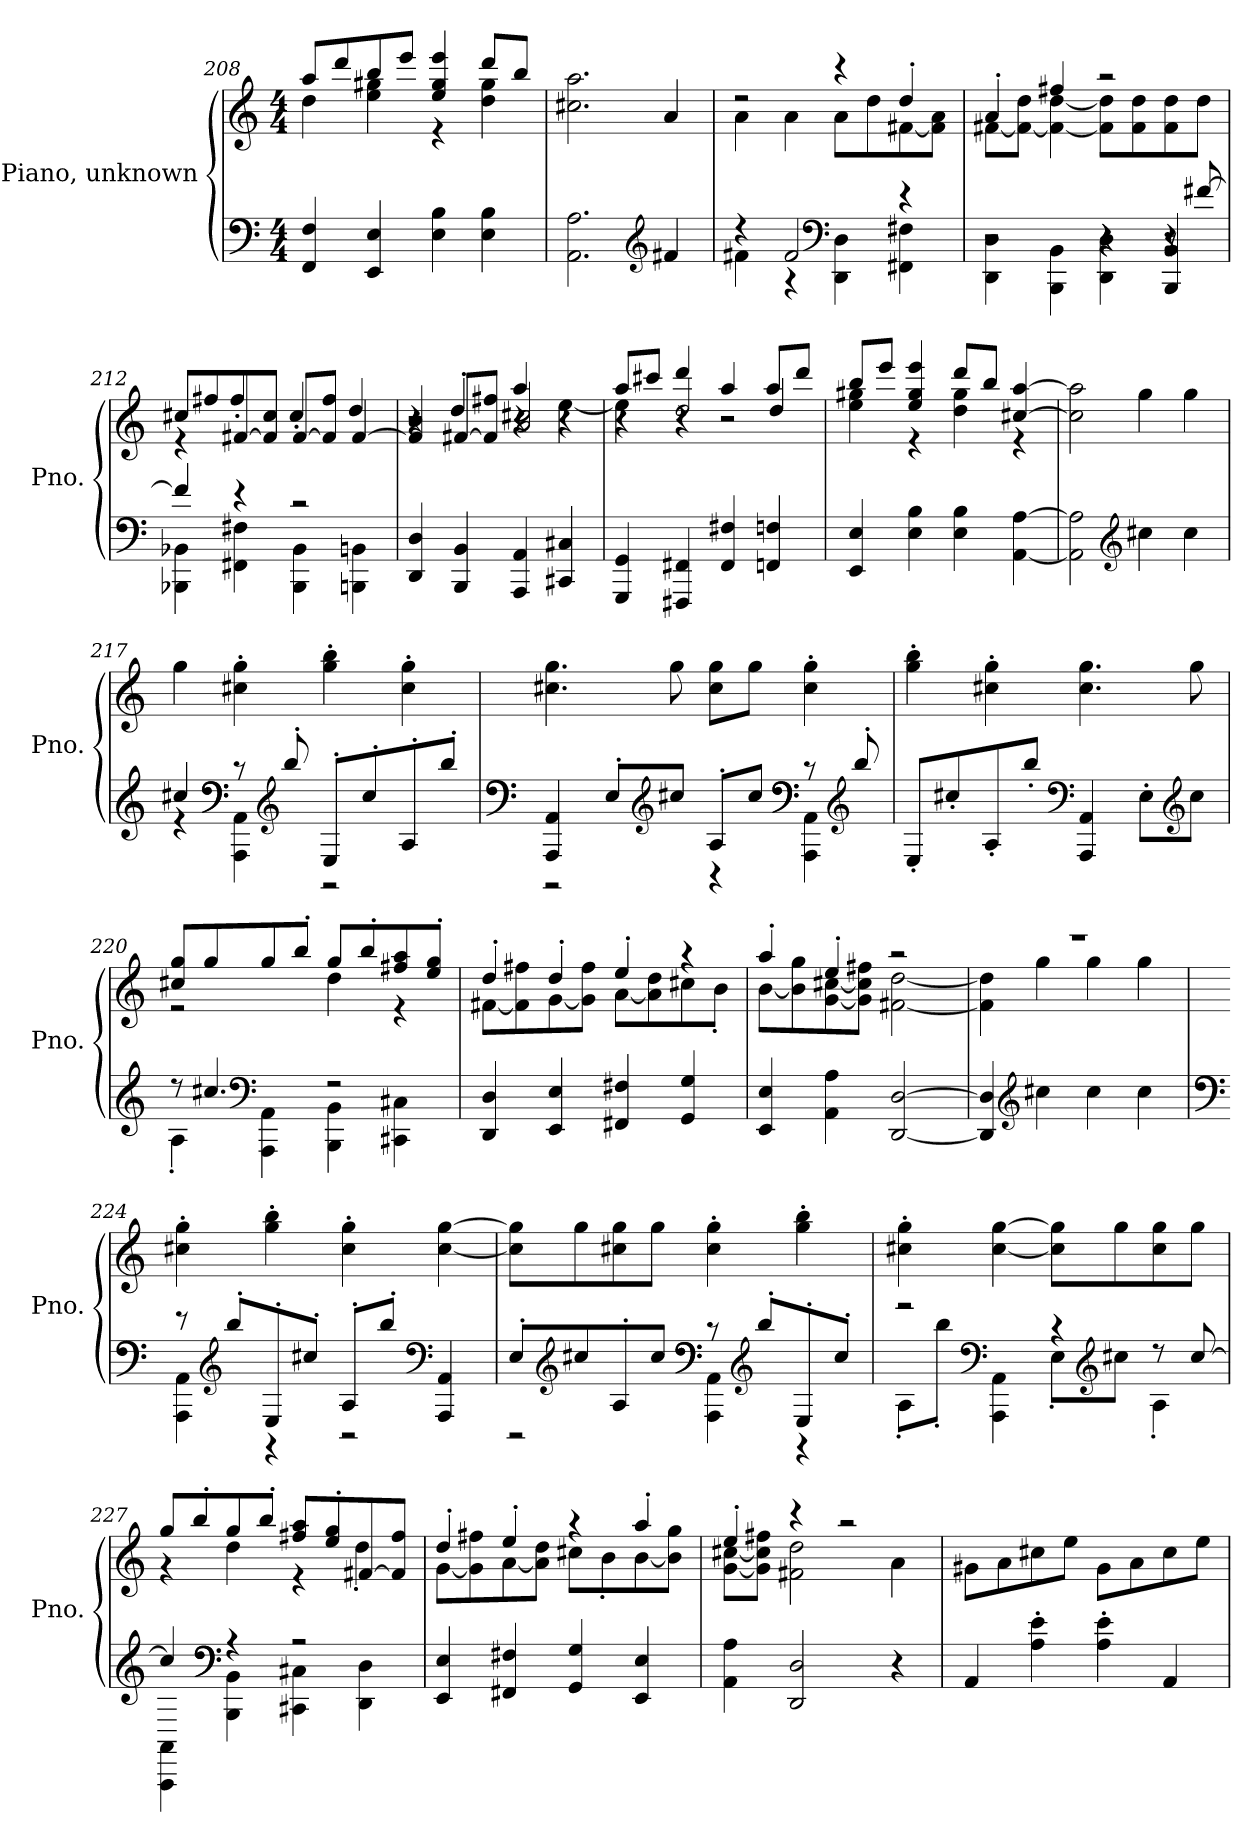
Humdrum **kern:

**kern	**kern
*part1	*part1
*staff2	*staff1
*I"Piano, unknown	*
*I'Pno.	*
!!LO:LB:g=z
*clefF4	*clefG2
*k[]	*k[]
*M4/4	*M4/4
=208	=208
*	*^
4FF/ 4F/	8aa/L	4dd\
.	8ddd/	.
4EE/ 4E/	8bb/	4ee\ 4gg#X\
.	8eee/J	.
4E\ 4B\	4ee/ 4gg#/ 4eee/	4r
4E\ 4B\	8ddd/L	4dd\ 4gg#\
.	8bb/J	.
*	*v	*v
=209	=209
2.AA\ 2.A\	2.cc#X\ 2.aa\
*clefG2	*
4f#X/	4a/
=210	=210
*^	*^
4r	4f#X\	2r	4a\
2f#/	4r	.	4a\
*clefF4	*	*	*
.	4DD\ 4D\	4r	8a\L
.	.	.	8dd\
4r	4FF#X\ 4F#X\	4dd'/	[8f#X\
.	.	.	8f#\] 8a\J
=211	=211	=211	=211
*	*^	*	*
2r	4DD\ 4D\	2r	4a'/	[8f#X\L
.	.	.	.	8f#\_ 8dd\J
.	4BBB\ 4BB\	.	4ff#X/	4f#\_ [4dd\
4r	4DD\ 4D\	4r	2r	8f#\] 8dd\]L
.	.	.	.	8f#\ 8dd\
8r	4r	4BBB/ 4BB/	.	8f#\ 8dd\
[8f#X/	.	.	.	8dd\J
*	*v	*v	*	*
!!LO:LB:g=z	!!
=212	=212	=212	=212
4f#/]	4BBB-X\ 4BB-X\	8cc#X/L	4r
.	.	8ff#X/	.
4r	4FF#X\ 4F#X\	[8f#X/	4ff#'/
.	.	8f#/] 8cc#/J	.
2r	4BBB-\ 4BB-\	[8f#/L	4cc#'/
.	.	8f#/] 8ff#/J	.
.	4BBBn\ 4BBn\	[4f#/	4dd/
*v	*v	*	*
=213	=213	=213
*	*	*^
4DD/ 4D/	4f#/] 4b/	2r	4r
4BBB/ 4BB/	[8f#X/L	.	4dd'/
.	8f#/] 8ff#X/J	.	.
4AAA/ 4AA/	4aa/	4r	2a/ 2cc#X/
4CC#X/ 4C#X/	4r	[4ee\	.
=214	=214	=214	=214
4GGG/ 4GG/	8aa/L	4ee\]	4r
.	8ccc#X/J	.	.
4FFF#X/ 4FF#X/	4ddd/	4r	2dd/
4FF#/ 4F#X/	4aa/	2r	.
4FFn/ 4Fn/	8aa/L	.	4dd/
.	8ddd/J	.	.
*	*	*v	*v
=215	=215	=215
4EE/ 4E/	8bb/L	4ee\ 4gg#X\
.	8eee/J	.
4E\ 4B\	4ee/ 4gg#/ 4eee/	4r
4E\ 4B\	8ddd/L	4dd\ 4gg#\
.	8bb/J	.
[4AA\ [4A\	[4cc#X/ [4aa/	4r
*	*v	*v
!!LO:PB:g=z
=216	=216
2AA\] 2A\]	2cc#\] 2aa\]
*clefG2	*
4cc#X\	4gg\
4cc#\	4gg\
=217	=217
*^	*
4cc#X/	4r	4gg\
*clefF4	*	*
8r	4AAA\ 4AA\	4cc#X\' 4gg\'
*clefG2	*	*
8bb'/	.	.
8E'/L	2r	4gg\' 4bb\'
8cc#'/	.	.
8A'/	.	4cc#\' 4gg\'
8bb'/J	.	.
=218	=218	=218
*clefF4	*	*
4AAA/ 4AA/	2r	4.cc#X\ 4.gg\
8E'/L	.	.
*clefG2	*	*
8cc#X/J	.	8gg\
8A'/L	4r	8cc#\ 8gg\L
8cc#/J	.	8gg\J
*clefF4	*	*
8r	4AAA\ 4AA\	4cc#\' 4gg\'
*clefG2	*	*
8bb'/	.	.
*v	*v	*
!!LO:LB:g=z
=219	=219
8E'/L	4gg\' 4bb\'
8cc#X'/	.
8A'/	4cc#X\' 4gg\'
8bb'/J	.
*clefF4	*
4AAA/ 4AA/	4.cc#\ 4.gg\
8E'\L	.
*clefG2	*
8cc#\J	8gg\
=220	=220
*^	*^
8r	4A'\	8cc#X/ 8gg/L	2r
4.cc#X/	.	8gg/	.
*clefF4	*	*	*
.	4AAA\ 4AA\	8gg/	.
.	.	8bb'/J	.
2r	4BBB\ 4BB\	8gg/L	4dd\
.	.	8bb'/	.
.	4CC#X\ 4C#X\	8ff#X/ 8aa/	4r
.	.	8ee/' 8gg/'J	.
*v	*v	*	*
=221	=221	=221
4DD/ 4D/	4dd'/	[8f#X\L
.	.	8f#\] 8ff#X\
4EE/ 4E/	4dd'/	[8g\
.	.	8g\] 8ff#\J
4FF#X/ 4F#X/	4ee'/	[8a\L
.	.	8a\] 8dd\
4GG/ 4G/	4r	8cc#X\
.	.	8b'\J
!!LO:LB:g=z	!!
=222	=222	=222
4EE/ 4E/	4aa'/	[8b\L
.	.	8b\] 8gg\
4AA\ 4A\	4ee'/	[8g\ [8cc#X\
.	.	8g\] 8cc#\] 8ff#X\J
[2DD/ [2D/	2r	[2f#X\ [2dd\
=223	=223	=223
4DD/] 4D/]	1r	4f#\] 4dd\]
*clefG2	*	*
4cc#X\	.	4gg\
4cc#\	.	4gg\
4cc#\	.	4gg\
*	*v	*v
=224	=224
*clefF4	*
*^	*
8r	4AAA\ 4AA\	4cc#X\' 4gg\'
*clefG2	*	*
8bb'/L	.	.
8E'/	4r	4gg\' 4bb\'
8cc#X'/J	.	.
8A'/L	2r	4cc#\' 4gg\'
8bb'/J	.	.
*clefF4	*	*
4AAA/ 4AA/	.	[4cc#\ [4gg\
=225	=225	=225
8E'/L	2r	8cc#\] 8gg\]L
*clefG2	*	*
8cc#X/	.	8gg\
8A'/	.	8cc#X\ 8gg\
8cc#/J	.	8gg\J
*clefF4	*	*
8r	4AAA\ 4AA\	4cc#\' 4gg\'
*clefG2	*	*
8bb'/L	.	.
8E'/	4r	4gg\' 4bb\'
8cc#'/J	.	.
!!LO:LB:g=z
=226	=226	=226
2r	8A'\L	4cc#X\' 4gg\'
.	8bb'\J	.
*clefF4	*	*
.	4AAA\ 4AA\	[4cc#\ [4gg\
4r	8E'\L	8cc#\] 8gg\]L
*clefG2	*	*
.	8cc#X\J	8gg\
8r	4A'\	8cc#\ 8gg\
[8cc#/	.	8gg\J
=227	=227	=227
*	*	*^
4cc#/]	4AAA\ 4AA\	8gg/L	4r
.	.	8bb'/	.
*clefF4	*	*	*
4r	4BBB\ 4BB\	8gg/	4dd\
.	.	8bb'/J	.
2r	4CC#X\ 4C#X\	8ff#X/ 8aa/L	4r
.	.	8ee/' 8gg/'	.
.	4DD\ 4D\	[8f#X/	4dd'\
.	.	8f#/] 8ff#/J	.
*v	*v	*	*
=228	=228	=228
4EE/ 4E/	4dd'/	[8g\L
.	.	8g\] 8ff#X\
4FF#X/ 4F#X/	4ee'/	[8a\
.	.	8a\] 8dd\J
4GG/ 4G/	4r	8cc#X\L
.	.	8b'\
4EE/ 4E/	4aa'/	[8b\
.	.	8b\] 8gg\J
!!LO:LB:g=z	!!
=229	=229	=229
4AA\ 4A\	4ee'/	[8g\ [8cc#X\L
.	.	8g\] 8cc#\] 8ff#X\J
2DD/ 2D/	4r	2f#X\ 2dd\
.	2r	.
4r	.	4a\
*	*v	*v
=230	=230
4AA/	8g#X\L
.	8a\
4A\' 4e\'	8cc#X\
.	8ee\J
4A\' 4e\'	8g#\L
.	8a\
4AA/	8cc#\
.	8ee\J
=	=
*-	*-
